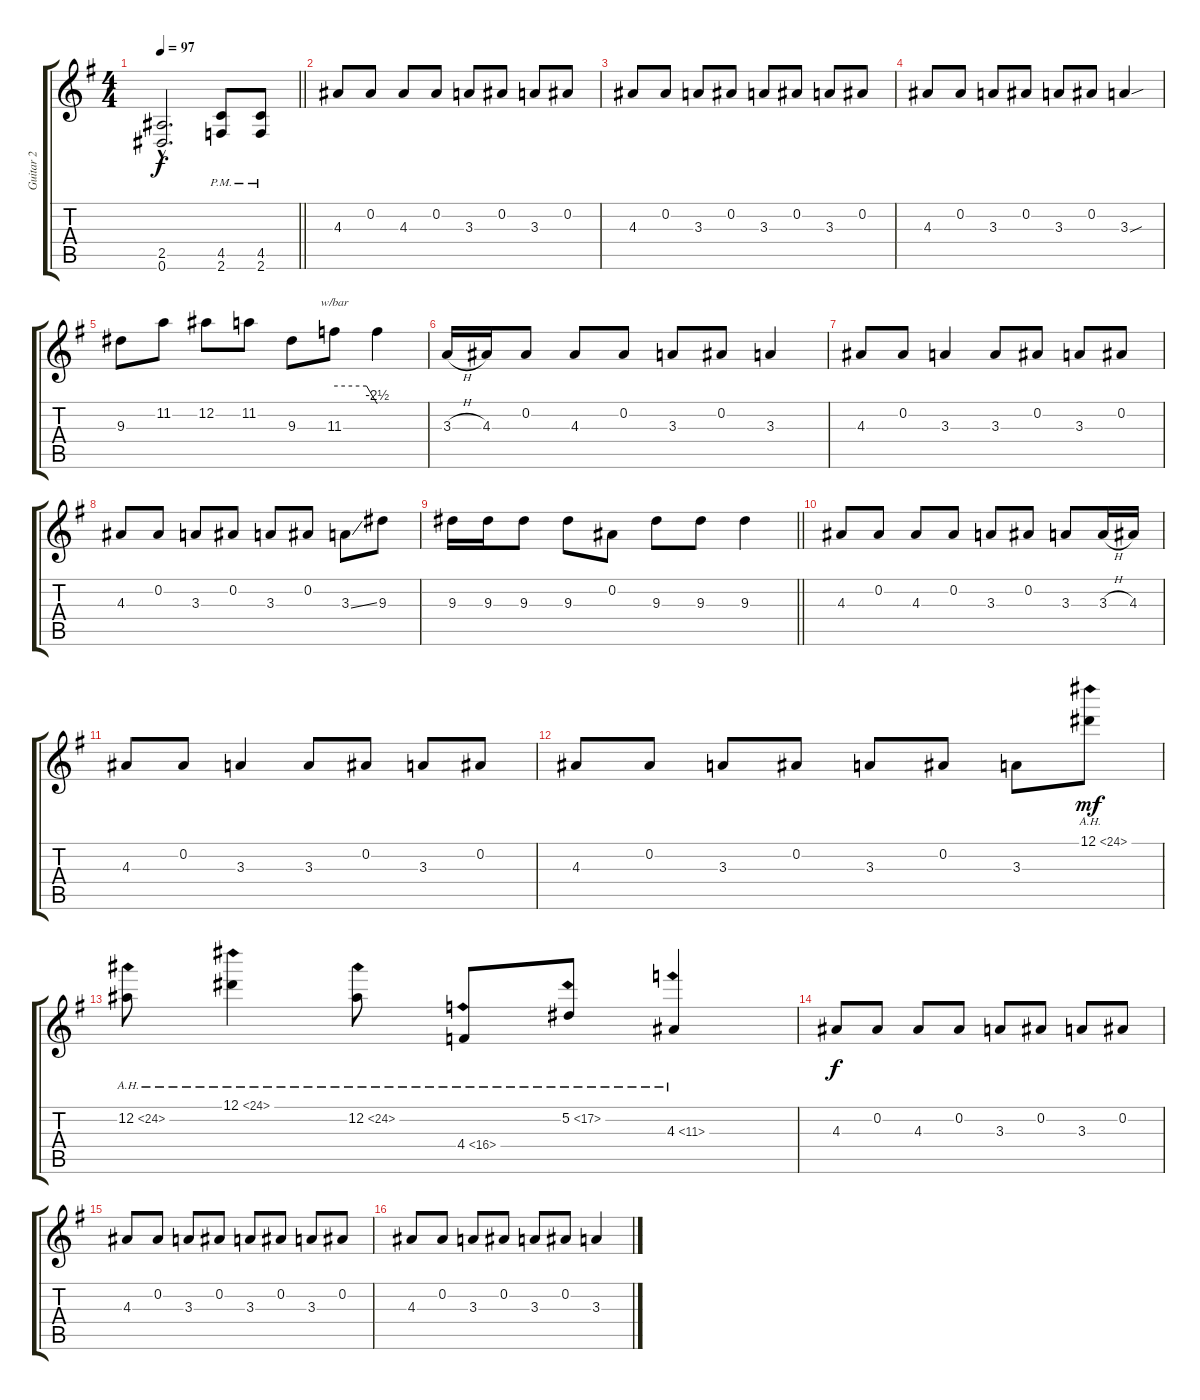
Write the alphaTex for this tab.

\track ("Guitar 2" "Guitar 2") {instrument overdrivenguitar}
\staff {score tabs}
\tuning (Eb4 Bb3 Gb3 Db3 Ab2 Eb2) {hide}
\ts (4 4)
\tempo 97
\clef g2
\barLineRight lightlight
\ks eminor
(2.5{hac t} 0.6{hac t}).2{d dy f} (4.5{pm} 2.6{pm}).8 (4.5{pm} 2.6{pm}).8 |
4.3.8 0.2.8 4.3.8 0.2.8 3.3.8 0.2.8 3.3.8 0.2.8 |
4.3.8 0.2.8 3.3.8 0.2.8 3.3.8 0.2.8 3.3.8 0.2.8 |
4.3.8 0.2.8 3.3.8 0.2.8 3.3.8 0.2.8 3.3{sou}.4 |
9.3.8 11.2.8 12.2.8 11.2.8 9.3.8 11.3.8{tbe (custom default 0 0 45 0 60 -10)} 11.3{t}.4 |
3.3{h}.16 4.3.16 0.2.8 4.3.8 0.2.8 3.3.8 0.2.8 3.3.4 |
4.3.8 0.2.8 3.3.4 3.3.8 0.2.8 3.3.8 0.2.8 |
4.3.8 0.2.8 3.3.8 0.2.8 3.3.8 0.2.8 3.3{ss}.8 9.3.8 |
\barLineRight lightlight
9.3.16 9.3.16 9.3.8 9.3.8 0.2.8 9.3.8 9.3.8 9.3.4 |
4.3.8 0.2.8 4.3.8 0.2.8 3.3.8 0.2.8 3.3.8 3.3{h}.16 4.3.16 |
4.3.8 0.2.8 3.3.4 3.3.8 0.2.8 3.3.8 0.2.8 |
4.3.8 0.2.8 3.3.8 0.2.8 3.3.8 0.2.8 3.3.8 12.1{ah 12}.8{dy mf} |
12.2{ah 12}.8 12.1{ah 12}.4 12.2{ah 12}.8 4.4{ah 12}.8 5.2{ah 12}.8 4.3{ah 7}.4 |
4.3.8{dy f} 0.2.8 4.3.8 0.2.8 3.3.8 0.2.8 3.3.8 0.2.8 |
4.3.8 0.2.8 3.3.8 0.2.8 3.3.8 0.2.8 3.3.8 0.2.8 |
4.3.8 0.2.8 3.3.8 0.2.8 3.3.8 0.2.8 3.3{ss}.4
